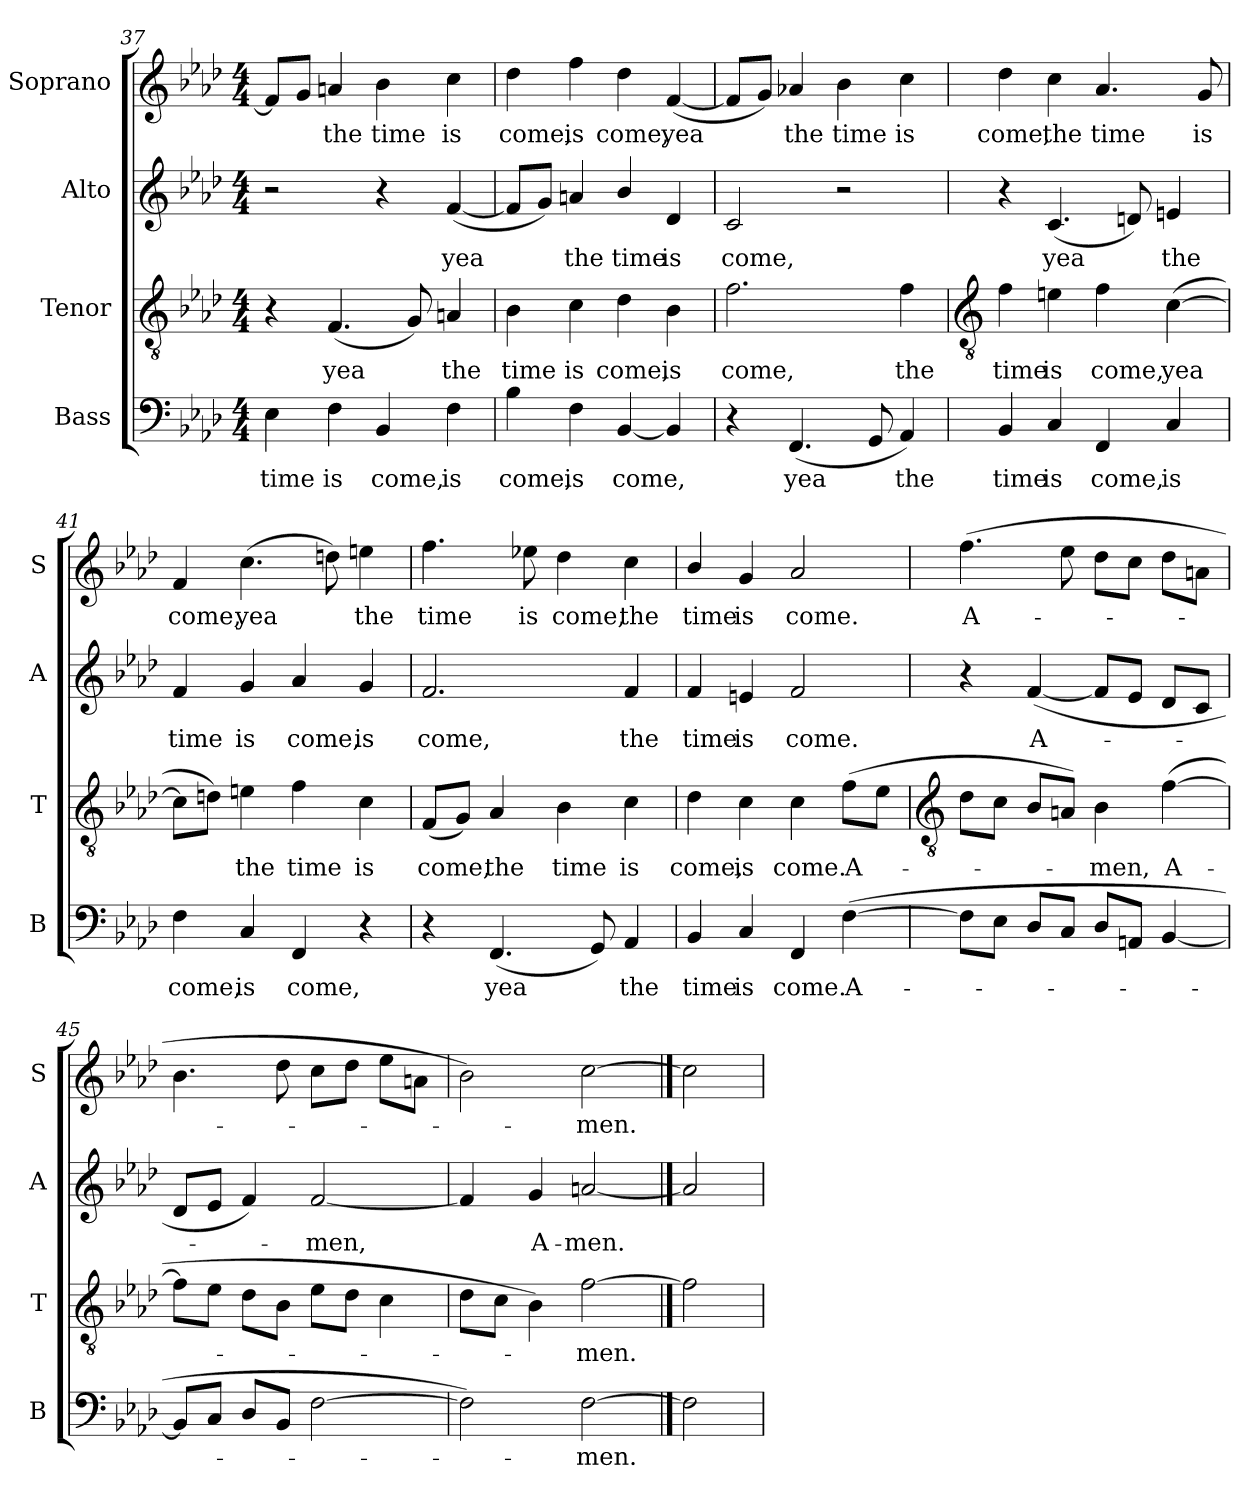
**kern	**text	**kern	**text	**kern	**text	**kern	**text
*part4	*part4	*part3	*part3	*part2	*part2	*part1	*part1
*staff4	*staff4	*staff3	*staff3	*staff2	*staff2	*staff1	*staff1
*I"Bass	*	*I"Tenor	*	*I"Alto	*	*I"Soprano	*
*I'B	*	*I'T	*	*I'A	*	*I'S	*
*clefF4	*	*clefGv2	*	*clefG2	*	*clefG2	*
*k[b-e-a-d-]	*	*k[b-e-a-d-]	*	*k[b-e-a-d-]	*	*k[b-e-a-d-]	*
*A-:	*	*A-:	*	*A-:	*	*A-:	*
*M4/4	*	*M4/4	*	*M4/4	*	*M4/4	*
=37	=37	=37	=37	=37	=37	=37	=37
!	!LO:LY:b	!	!	!	!	!	!
4E-	time	4r	.	2r	.	8fL]	.
.	.	.	.	.	.	8gJ	.
!	!LO:LY:b	!	!LO:LY:b	!	!	!	!LO:LY:b
4F	is	(<4.F	yea	.	.	4an	the
!	!LO:LY:b	!	!	!	!	!	!LO:LY:b
4BB-	come,	.	.	4r	.	4b-	time
.	.	8G)	.	.	.	.	.
!	!LO:LY:b	!	!LO:LY:b	!	!LO:LY:b	!	!LO:LY:b
4F	is	4An	the	(<[4f	yea	4cc	is
=38	=38	=38	=38	=38	=38	=38	=38
!	!LO:LY:b	!	!LO:LY:b	!	!	!	!LO:LY:b
4B-	come,	4B-	time	8fL]	.	4dd-	come,
.	.	.	.	8gJ)	.	.	.
!	!LO:LY:b	!	!LO:LY:b	!	!LO:LY:b	!	!LO:LY:b
4F	is	4c	is	4an	the	4ff	is
!	!LO:LY:b	!	!LO:LY:b	!	!LO:LY:b	!	!LO:LY:b
[4BB-	come,	4d-	come,	4b-/	time	4dd-	come,
!	!	!	!LO:LY:b	!	!LO:LY:b	!	!LO:LY:b
4BB-]	.	4B-	is	4d-	is	(<[4f	yea
=39	=39	=39	=39	=39	=39	=39	=39
!	!	!	!LO:LY:b	!	!LO:LY:b	!	!
4r	.	2.f	come,	2c	come,	8fL]	.
.	.	.	.	.	.	8gJ)	.
!	!LO:LY:b	!	!	!	!	!	!LO:LY:b
(<4.FF	yea	.	.	.	.	4a-X	the
!	!	!	!	!	!	!	!LO:LY:b
.	.	.	.	2r	.	4b-	time
8GG	.	.	.	.	.	.	.
!	!LO:LY:b	!	!LO:LY:b	!	!	!	!LO:LY:b
4AA-)	the	4f	the	.	.	4cc	is
!!LO:LB:g=z
=40	=40	=40	=40	=40	=40	=40	=40
*	*	*clefGv2	*	*	*	*	*
!	!LO:LY:b	!	!LO:LY:b	!	!	!	!LO:LY:b
4BB-	time	4f	time	4r	.	4dd-	come,
!	!LO:LY:b	!	!LO:LY:b	!	!LO:LY:b	!	!LO:LY:b
4C	is	4en	is	(<4.c	yea	4cc	the
!	!LO:LY:b	!	!LO:LY:b	!	!	!	!LO:LY:b
4FF	come,	4f	come,	.	.	4.a-	time
.	.	.	.	8dn)	.	.	.
!	!LO:LY:b	!	!LO:LY:b	!	!LO:LY:b	!	!
4C	is	(>[4c	yea	4en	the	.	.
!	!	!	!	!	!	!	!LO:LY:b
.	.	.	.	.	.	8g	is
=41	=41	=41	=41	=41	=41	=41	=41
!	!LO:LY:b	!	!	!	!LO:LY:b	!	!LO:LY:b
4F	come,	8cL]	.	4f	time	4f	come,
.	.	8dnJ)	.	.	.	.	.
!	!LO:LY:b	!	!LO:LY:b	!	!LO:LY:b	!	!LO:LY:b
4C	is	4en	the	4g	is	(>4.cc	yea
!	!LO:LY:b	!	!LO:LY:b	!	!LO:LY:b	!	!
4FF	come,	4f	time	4a-	come,	.	.
.	.	.	.	.	.	8ddn)	.
!	!	!	!LO:LY:b	!	!LO:LY:b	!	!LO:LY:b
4r	.	4c	is	4g	is	4een	the
=42	=42	=42	=42	=42	=42	=42	=42
!	!	!	!LO:LY:b	!	!LO:LY:b	!	!LO:LY:b
4r	.	(<8FL	come,	2.f	come,	4.ff	time
.	.	8GJ)	.	.	.	.	.
!	!LO:LY:b	!	!LO:LY:b	!	!	!	!
(<4.FF	yea	4A-	the	.	.	.	.
!	!	!	!	!	!	!	!LO:LY:b
.	.	.	.	.	.	8ee-X	is
!	!	!	!LO:LY:b	!	!	!	!LO:LY:b
.	.	4B-	time	.	.	4dd-	come,
8GG)	.	.	.	.	.	.	.
!	!LO:LY:b	!	!LO:LY:b	!	!LO:LY:b	!	!LO:LY:b
4AA-	the	4c	is	4f	the	4cc	the
=43	=43	=43	=43	=43	=43	=43	=43
!	!LO:LY:b	!	!LO:LY:b	!	!LO:LY:b	!	!LO:LY:b
4BB-	time	4d-	come,	4f	time	4b-/	time
!	!LO:LY:b	!	!LO:LY:b	!	!LO:LY:b	!	!LO:LY:b
4C	is	4c	is	4en	is	4g	is
!	!LO:LY:b	!	!LO:LY:b	!	!LO:LY:b	!	!LO:LY:b
4FF	come.	4c	come.	2f	come.	2a-	come.
!	!LO:LY:b	!	!LO:LY:b	!	!	!	!
(>[4F	A-	(<8fL	A-	.	.	.	.
.	.	8e-J	.	.	.	.	.
!!LO:LB:g=z
=44	=44	=44	=44	=44	=44	=44	=44
*	*	*clefGv2	*	*	*	*	*
!	!	!	!	!	!	!	!LO:LY:b
8FL]	.	8d-L	.	4r	.	(>4.ff	A-
8E-J	.	8cJ	.	.	.	.	.
!	!	!	!	!	!LO:LY:b	!	!
8D-L	.	8B-L	.	(<[4f	A-	.	.
8CJ	.	8AnJ)	.	.	.	8ee-	.
!	!	!	!LO:LY:b	!	!	!	!
8D-L	.	4B-	men,	8fL]	.	8dd-L	.
8AAnJ	.	.	.	8e-J	.	8ccJ	.
!	!	!	!LO:LY:b	!	!	!	!
[4BB-	.	(>[4f	A-	8d-L	.	8dd-L	.
.	.	.	.	8cJ	.	8anJ	.
=45	=45	=45	=45	=45	=45	=45	=45
8BB-L]	.	8fL]	.	8d-L	.	4.b-	.
8CJ	.	8e-J	.	8e-J	.	.	.
8D-L	.	8d-L	.	4f)	.	.	.
8BB-J	.	8B-J	.	.	.	8dd-	.
!	!	!	!	!	!LO:LY:b	!	!
[2F	.	8e-L	.	[2f	men,	8ccL	.
.	.	8d-J	.	.	.	8dd-J	.
.	.	4c	.	.	.	8ee-L	.
.	.	.	.	.	.	8anJ	.
=46	=46	=46	=46	=46	=46	=46	=46
2F])	.	8d-L	.	4f]	.	2b-)	.
.	.	8cJ	.	.	.	.	.
!	!	!	!	!	!LO:LY:b	!	!
.	.	4B-)	.	4g	A-	.	.
!	!LO:LY:b	!	!LO:LY:b	!	!LO:LY:b	!	!LO:LY:b
[2F	men.	[2f	men.	[2an	-men.	[2cc	men.
==47	==47	==47	==47	==47	==47	==47	==47
2F]	.	2f]	.	2a]	.	2cc]	.
=	=	=	=	=	=	=	=
*-	*-	*-	*-	*-	*-	*-	*-
